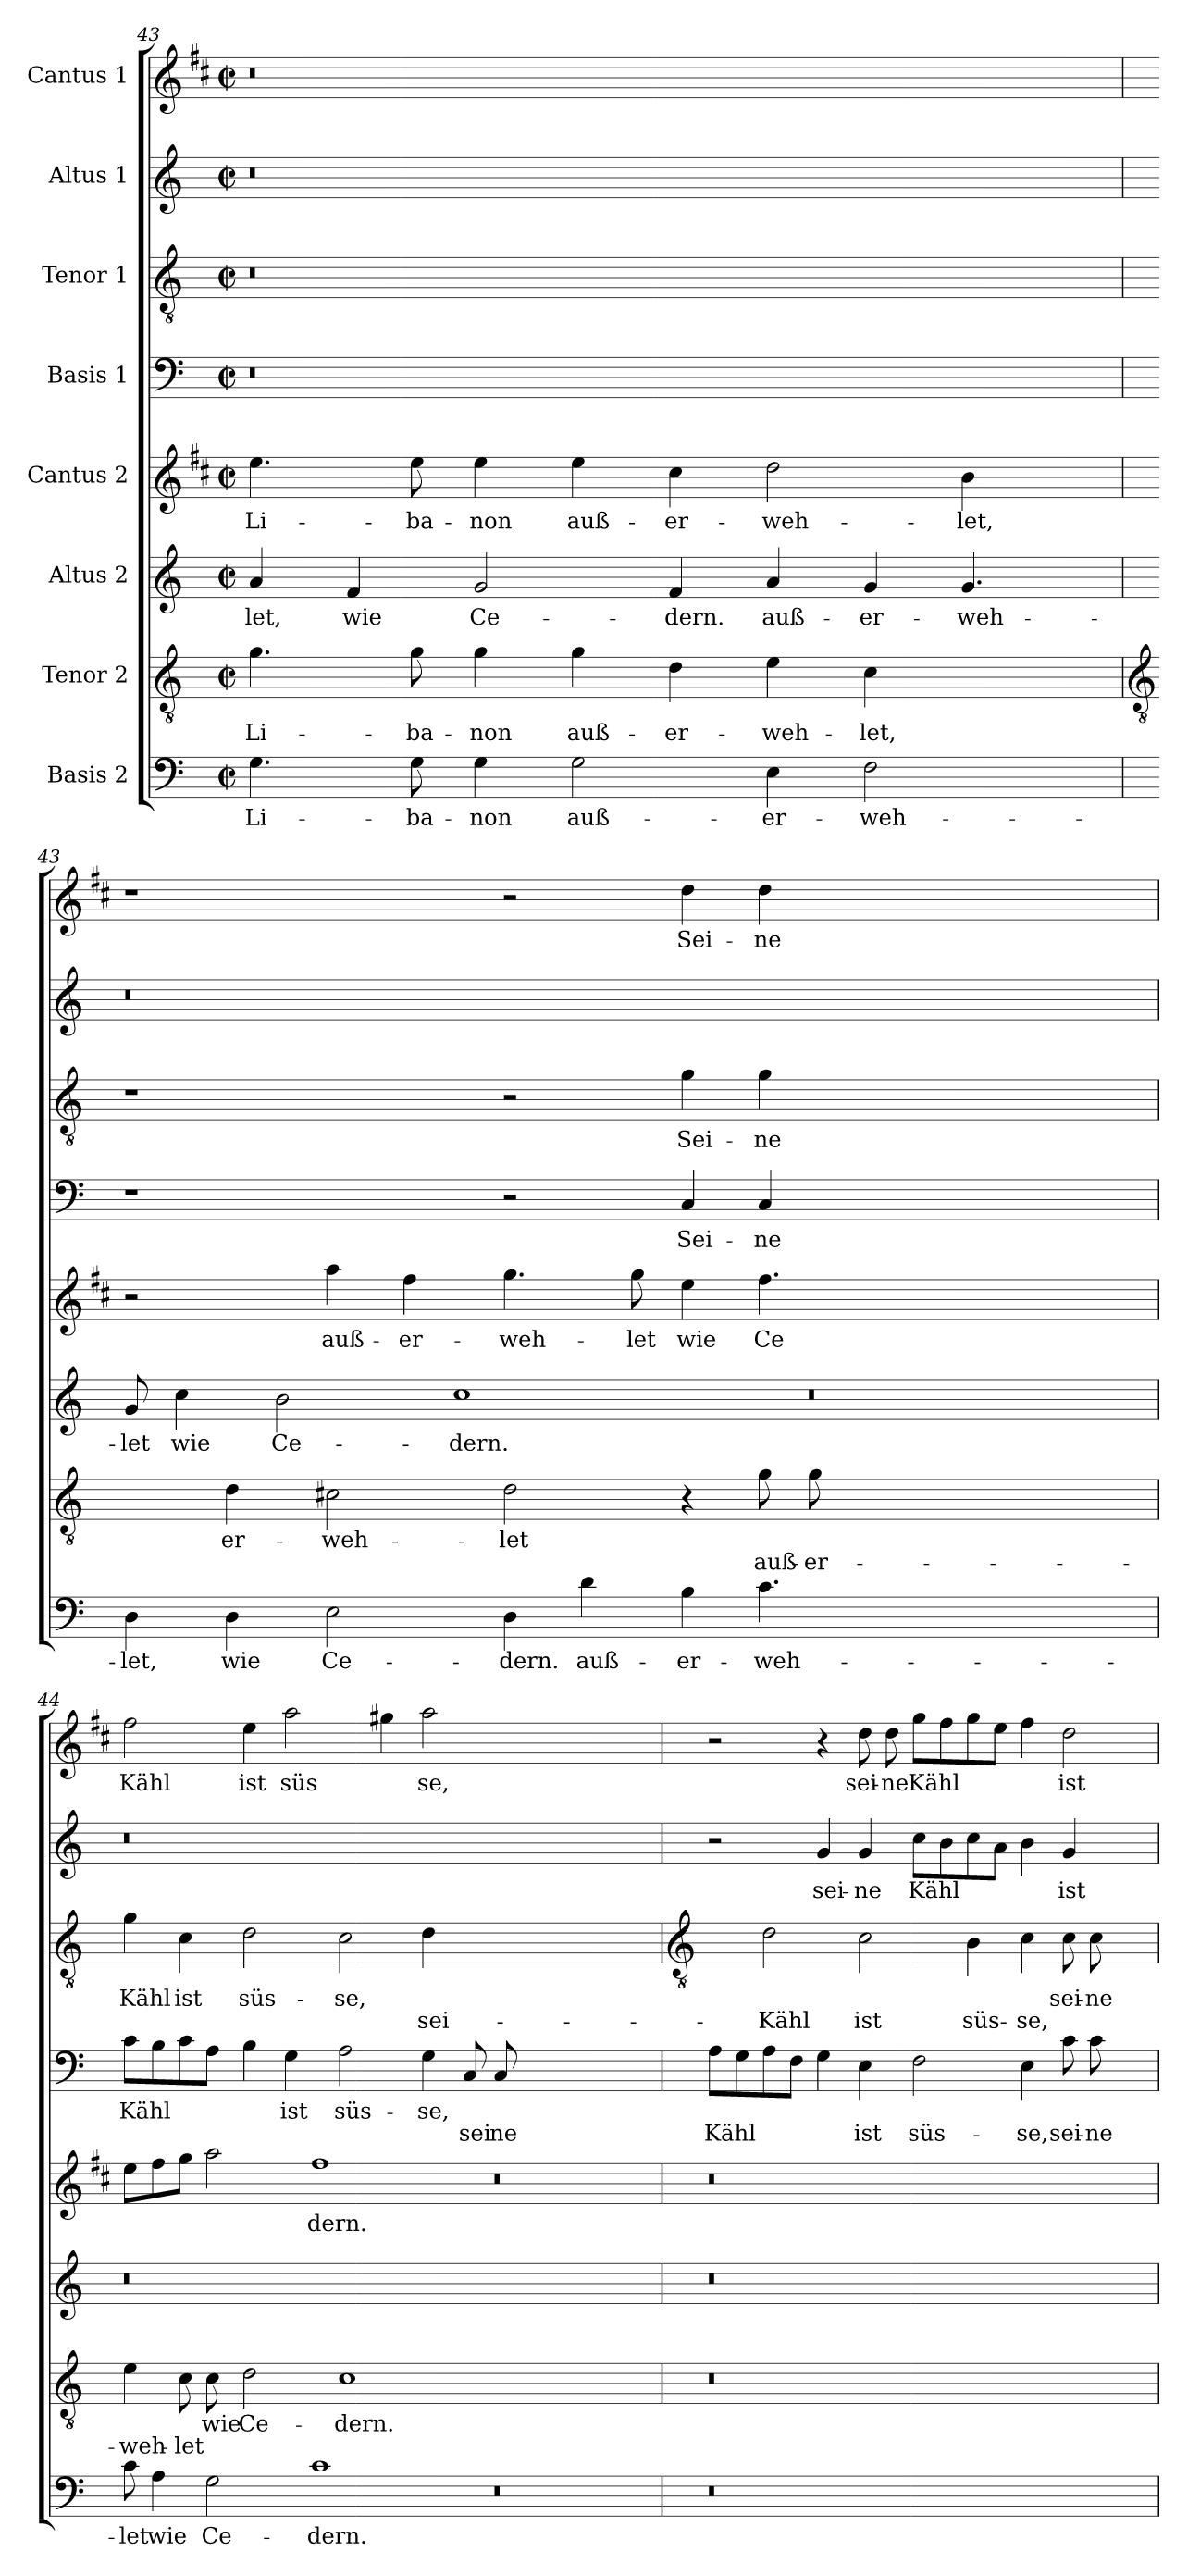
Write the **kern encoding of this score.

**kern	**text	**kern	**text	**text	**kern	**text	**kern	**text	**kern	**text	**text	**kern	**text	**text	**kern	**text	**kern	**text
*part8	*part8	*part7	*part7	*part7	*part6	*part6	*part5	*part5	*part4	*part4	*part4	*part3	*part3	*part3	*part2	*part2	*part1	*part1
*staff8	*staff8	*staff7	*staff7	*staff7	*staff6	*staff6	*staff5	*staff5	*staff4	*staff4	*staff4	*staff3	*staff3	*staff3	*staff2	*staff2	*staff1	*staff1
*I"Basis 2	*	*I"Tenor 2	*	*	*I"Altus 2	*	*I"Cantus 2	*	*I"Basis 1	*	*	*I"Tenor 1	*	*	*I"Altus 1	*	*I"Cantus 1	*
!!LO:LB:g=z
*clefF4	*	*clefGv2	*	*	*clefG2	*	*clefG2	*	*clefF4	*	*	*clefGv2	*	*	*clefG2	*	*clefG2	*
*	*	*	*	*	*	*	*ITrd1c2	*	*	*	*	*	*	*	*	*	*ITrd1c2	*
*k[]	*	*k[]	*	*	*k[]	*	*k[]	*	*k[]	*	*	*k[]	*	*	*k[]	*	*k[]	*
*C:	*	*C:	*	*	*C:	*	*C:	*	*C:	*	*	*C:	*	*	*C:	*	*C:	*
*M4/2	*	*M4/2	*	*	*M4/2	*	*M4/2	*	*M4/2	*	*	*M4/2	*	*	*M4/2	*	*M4/2	*
*met(c|)	*	*met(c|)	*	*	*met(c|)	*	*met(c|)	*	*met(c|)	*	*	*met(c|)	*	*	*met(c|)	*	*met(c|)	*
=43	=43	=43	=43	=43	=43	=43	=43	=43	=43	=43	=43	=43	=43	=43	=43	=43	=43	=43
!	!LO:LY:b	!	!LO:LY:b	!	!	!LO:LY:b	!	!LO:LY:b	!	!	!	!	!	!	!	!	!	!
4.G	Li-	4.g	Li-	.	4a	-let,	4.dd	Li-	0r	.	.	0r	.	.	0r	.	0r	.
!	!	!	!	!	!	!LO:LY:b	!	!	!	!	!	!	!	!	!	!	!	!
.	.	.	.	.	4f	wie	.	.	.	.	.	.	.	.	.	.	.	.
!	!LO:LY:b	!	!LO:LY:b	!	!	!	!	!LO:LY:b	!	!	!	!	!	!	!	!	!	!
8G	-ba-	8g	-ba-	.	.	.	8dd	-ba-	.	.	.	.	.	.	.	.	.	.
!	!LO:LY:b	!	!LO:LY:b	!	!	!LO:LY:b	!	!LO:LY:b	!	!	!	!	!	!	!	!	!	!
4G	-non	4g	-non	.	2g	Ce-	4dd	-non	.	.	.	.	.	.	.	.	.	.
!	!LO:LY:b	!	!LO:LY:b	!	!	!	!	!LO:LY:b	!	!	!	!	!	!	!	!	!	!
2G	auß-	4g	auß-	.	.	.	4dd	auß-	.	.	.	.	.	.	.	.	.	.
!	!	!	!LO:LY:b	!	!	!LO:LY:b	!	!LO:LY:b	!	!	!	!	!	!	!	!	!	!
.	.	4d	-er-	.	4f	-dern.	4b	-er-	.	.	.	.	.	.	.	.	.	.
!	!LO:LY:b	!	!LO:LY:b	!	!	!LO:LY:b	!	!LO:LY:b	!	!	!	!	!	!	!	!	!	!
4E	-er-	4e	-weh-	.	4a	auß-	2cc	-weh-	.	.	.	.	.	.	.	.	.	.
!	!LO:LY:b	!	!LO:LY:b	!	!	!LO:LY:b	!	!	!	!	!	!	!	!	!	!	!	!
2F	-weh-	4c	-let,	.	4g	-er-	.	.	.	.	.	.	.	.	.	.	.	.
!	!	!	!LO:LY:b	!	!	!LO:LY:b	!	!LO:LY:b	!	!	!	!	!	!	!	!	!	!
.	.	[4fyy	auß-	.	4.g	-weh-	4a	-let,	.	.	.	.	.	.	.	.	.	.
8ryy	.	8ryy	.	.	.	.	8ryy	.	8ryy	.	.	8ryy	.	.	8ryy	.	8ryy	.
!!LO:LB:g=z
=43A	=43A	=43A	=43A	=43A	=43A	=43A	=43A	=43A	=43A	=43A	=43A	=43A	=43A	=43A	=43A	=43A	=43A	=43A
*	*	*clefGv2	*	*	*	*	*	*	*	*	*	*	*	*	*	*	*	*
!	!LO:LY:b	!	!	!	!	!LO:LY:b	!	!	!	!	!	!	!	!	!	!	!	!
4D	-let,	4fyy]	.	.	8g	-let	2r	.	1r	.	.	1r	.	.	0r	.	1r	.
!	!	!	!	!	!	!LO:LY:b	!	!	!	!	!	!	!	!	!	!	!	!
.	.	.	.	.	4cc	wie	.	.	.	.	.	.	.	.	.	.	.	.
!	!LO:LY:b	!	!LO:LY:b	!	!	!	!	!	!	!	!	!	!	!	!	!	!	!
4D	wie	4d	-er-	.	.	.	.	.	.	.	.	.	.	.	.	.	.	.
!	!	!	!	!	!	!LO:LY:b	!	!	!	!	!	!	!	!	!	!	!	!
.	.	.	.	.	2b	Ce-	.	.	.	.	.	.	.	.	.	.	.	.
!	!LO:LY:b	!	!LO:LY:b	!	!	!	!	!LO:LY:b	!	!	!	!	!	!	!	!	!	!
2E	Ce-	2c#X	-weh-	.	.	.	4gg	auß-	.	.	.	.	.	.	.	.	.	.
!	!	!	!	!	!	!	!	!LO:LY:b	!	!	!	!	!	!	!	!	!	!
.	.	.	.	.	.	.	4ee	-er-	.	.	.	.	.	.	.	.	.	.
!	!	!	!	!	!	!LO:LY:b	!	!	!	!	!	!	!	!	!	!	!	!
.	.	.	.	.	1cc	-dern.	.	.	.	.	.	.	.	.	.	.	.	.
!	!LO:LY:b	!	!LO:LY:b	!	!	!	!	!LO:LY:b	!	!	!	!	!	!	!	!	!	!
4D	-dern.	2d	-let	.	.	.	4.ff	-weh-	2r	.	.	2r	.	.	.	.	2r	.
!	!LO:LY:b	!	!	!	!	!	!	!	!	!	!	!	!	!	!	!	!	!
4d	auß-	.	.	.	.	.	.	.	.	.	.	.	.	.	.	.	.	.
!	!	!	!	!	!	!	!	!LO:LY:b	!	!	!	!	!	!	!	!	!	!
.	.	.	.	.	.	.	8ff	-let	.	.	.	.	.	.	.	.	.	.
!	!LO:LY:b	!	!	!	!	!	!	!LO:LY:b	!	!LO:LY:b	!	!	!LO:LY:b	!	!	!	!	!LO:LY:b
4B	-er-	4r	.	.	.	.	4dd	wie	4C	Sei-	.	4g	Sei-	.	.	.	4cc	Sei-
!	!LO:LY:b	!	!	!LO:LY:b	!	!	!	!LO:LY:b	!	!LO:LY:b	!	!	!LO:LY:b	!	!	!	!	!LO:LY:b
4.c	-weh-	8g	.	auß-	.	.	4.ee	Ce	4C	-ne	.	4g	-ne	.	.	.	4cc	-ne
!	!	!	!	!LO:LY:b	!	!	!	!	!	!	!	!	!	!	!	!	!	!
.	.	8g	.	-er-	0r	.	.	.	.	.	.	.	.	.	.	.	.	.
.	.	1...ryy	.	.	.	.	.	.	1...ryy	.	.	1...ryy	.	.	1...ryy	.	1...ryy	.
1..ryy	.	.	.	.	.	.	1..ryy	.	.	.	.	.	.	.	.	.	.	.
!!LO:LB:g=z
=44A	=44A	=44A	=44A	=44A	=44A	=44A	=44A	=44A	=44A	=44A	=44A	=44A	=44A	=44A	=44A	=44A	=44A	=44A
!	!LO:LY:b	!	!	!LO:LY:b	!	!	!	!	!	!LO:LY:b	!	!	!LO:LY:b	!	!	!	!	!LO:LY:b
8c	-let	4e	.	-weh-	0r	.	8ddL	.	8cL	Kähl	.	4g	Kähl	.	0r	.	2ee	Kähl
!	!LO:LY:b	!	!	!	!	!	!	!	!	!	!	!	!	!	!	!	!	!
4A	wie	.	.	.	.	.	8ee	.	8B	.	.	.	.	.	.	.	.	.
!	!	!	!	!LO:LY:b	!	!	!	!	!	!	!	!	!LO:LY:b	!	!	!	!	!
.	.	8c	.	-let	.	.	8ffJ	.	8c	.	.	4c	ist	.	.	.	.	.
!	!LO:LY:b	!	!LO:LY:b	!	!	!	!	!	!	!	!	!	!	!	!	!	!	!
2G	Ce-	8c	wie	.	.	.	2gg	.	8AJ	.	.	.	.	.	.	.	.	.
!	!	!	!LO:LY:b	!	!	!	!	!	!	!	!	!	!LO:LY:b	!	!	!	!	!LO:LY:b
.	.	2d	Ce-	.	.	.	.	.	4B	.	.	2d	süs-	.	.	.	4dd	ist
!	!	!	!	!	!	!	!	!	!	!LO:LY:b	!	!	!	!	!	!	!	!LO:LY:b
.	.	.	.	.	.	.	.	.	4G	ist	.	.	.	.	.	.	2gg	süs
!	!LO:LY:b	!	!	!	!	!	!	!LO:LY:b	!	!	!	!	!	!	!	!	!	!
1c	-dern.	.	.	.	.	.	1ee	dern.	.	.	.	.	.	.	.	.	.	.
!	!	!	!LO:LY:b	!	!	!	!	!	!	!LO:LY:b	!	!	!LO:LY:b	!	!	!	!	!
.	.	1c	-dern.	.	.	.	.	.	2A	süs-	.	2c	-se,	.	.	.	.	.
.	.	.	.	.	.	.	.	.	.	.	.	.	.	.	.	.	4ff#X	.
!	!	!	!	!	!	!	!	!	!	!LO:LY:b	!	!	!	!LO:LY:b	!	!	!	!LO:LY:b
.	.	.	.	.	.	.	.	.	4G	-se,	.	4d	.	sei-	.	.	2gg	se,
!	!	!	!	!	!	!	!	!	!	!	!LO:LY:b	!	!	!LO:LY:b	!	!	!	!
.	.	.	.	.	.	.	.	.	8C	.	sei	[4cyy	.	-ne	.	.	.	.
!	!	!	!	!	!	!	!	!	!	!	!LO:LY:b	!	!	!	!	!	!	!
0r	.	.	.	.	.	.	0r	.	8C	.	ne	.	.	.	.	.	.	.
.	.	1...ryy	.	.	1...ryy	.	.	.	1...ryy	.	.	1...ryy	.	.	1...ryy	.	1...ryy	.
!!LO:LB:g=z
=45	=45	=45	=45	=45	=45	=45	=45	=45	=45	=45	=45	=45	=45	=45	=45	=45	=45	=45
*	*	*	*	*	*	*	*	*	*	*	*	*clefGv2	*	*	*	*	*	*
!	!	!	!	!	!	!	!	!	!	!	!LO:LY:b	!	!	!	!	!	!	!
0r	.	0r	.	.	0r	.	0r	.	8AL	.	Kähl	4cyy]	.	.	2r	.	2r	.
.	.	.	.	.	.	.	.	.	8G	.	.	.	.	.	.	.	.	.
!	!	!	!	!	!	!	!	!	!	!	!	!	!	!LO:LY:b	!	!	!	!
.	.	.	.	.	.	.	.	.	8A	.	.	2d	.	Kähl	.	.	.	.
.	.	.	.	.	.	.	.	.	8FJ	.	.	.	.	.	.	.	.	.
!	!	!	!	!	!	!	!	!	!	!	!	!	!	!	!	!LO:LY:b	!	!
.	.	.	.	.	.	.	.	.	4G	.	.	.	.	.	4g	sei-	4r	.
!	!	!	!	!	!	!	!	!	!	!	!LO:LY:b	!	!	!LO:LY:b	!	!LO:LY:b	!	!LO:LY:b
.	.	.	.	.	.	.	.	.	4E	.	ist	2c	.	ist	4g	-ne	8cc	sei-
!	!	!	!	!	!	!	!	!	!	!	!	!	!	!	!	!	!	!LO:LY:b
.	.	.	.	.	.	.	.	.	.	.	.	.	.	.	.	.	8cc	-ne
!	!	!	!	!	!	!	!	!	!	!	!LO:LY:b	!	!	!	!	!LO:LY:b	!	!LO:LY:b
.	.	.	.	.	.	.	.	.	2F	.	süs-	.	.	.	8ccL	Kähl	8ffL	Kähl
.	.	.	.	.	.	.	.	.	.	.	.	.	.	.	8b	.	8ee	.
!	!	!	!	!	!	!	!	!	!	!	!	!	!	!LO:LY:b	!	!	!	!
.	.	.	.	.	.	.	.	.	.	.	.	4B	.	süs-	8cc	.	8ff	.
.	.	.	.	.	.	.	.	.	.	.	.	.	.	.	8aJ	.	8ddJ	.
!	!	!	!	!	!	!	!	!	!	!	!LO:LY:b	!	!	!LO:LY:b	!	!	!	!
.	.	.	.	.	.	.	.	.	4E	.	-se,	4c	.	-se,	4b	.	4ee	.
!	!	!	!	!	!	!	!	!	!	!	!LO:LY:b	!	!LO:LY:b	!	!	!LO:LY:b	!	!LO:LY:b
.	.	.	.	.	.	.	.	.	8c	.	sei-	8c	sei-	.	4g	ist	2cc	ist
!	!	!	!	!	!	!	!	!	!	!	!LO:LY:b	!	!LO:LY:b	!	!	!	!	!
.	.	.	.	.	.	.	.	.	8c	.	-ne	8c	-ne	.	.	.	.	.
4ryy	.	4ryy	.	.	4ryy	.	4ryy	.	4ryy	.	.	4ryy	.	.	4ryy	.	.	.
=	=	=	=	=	=	=	=	=	=	=	=	=	=	=	=	=	=	=
*-	*-	*-	*-	*-	*-	*-	*-	*-	*-	*-	*-	*-	*-	*-	*-	*-	*-	*-
